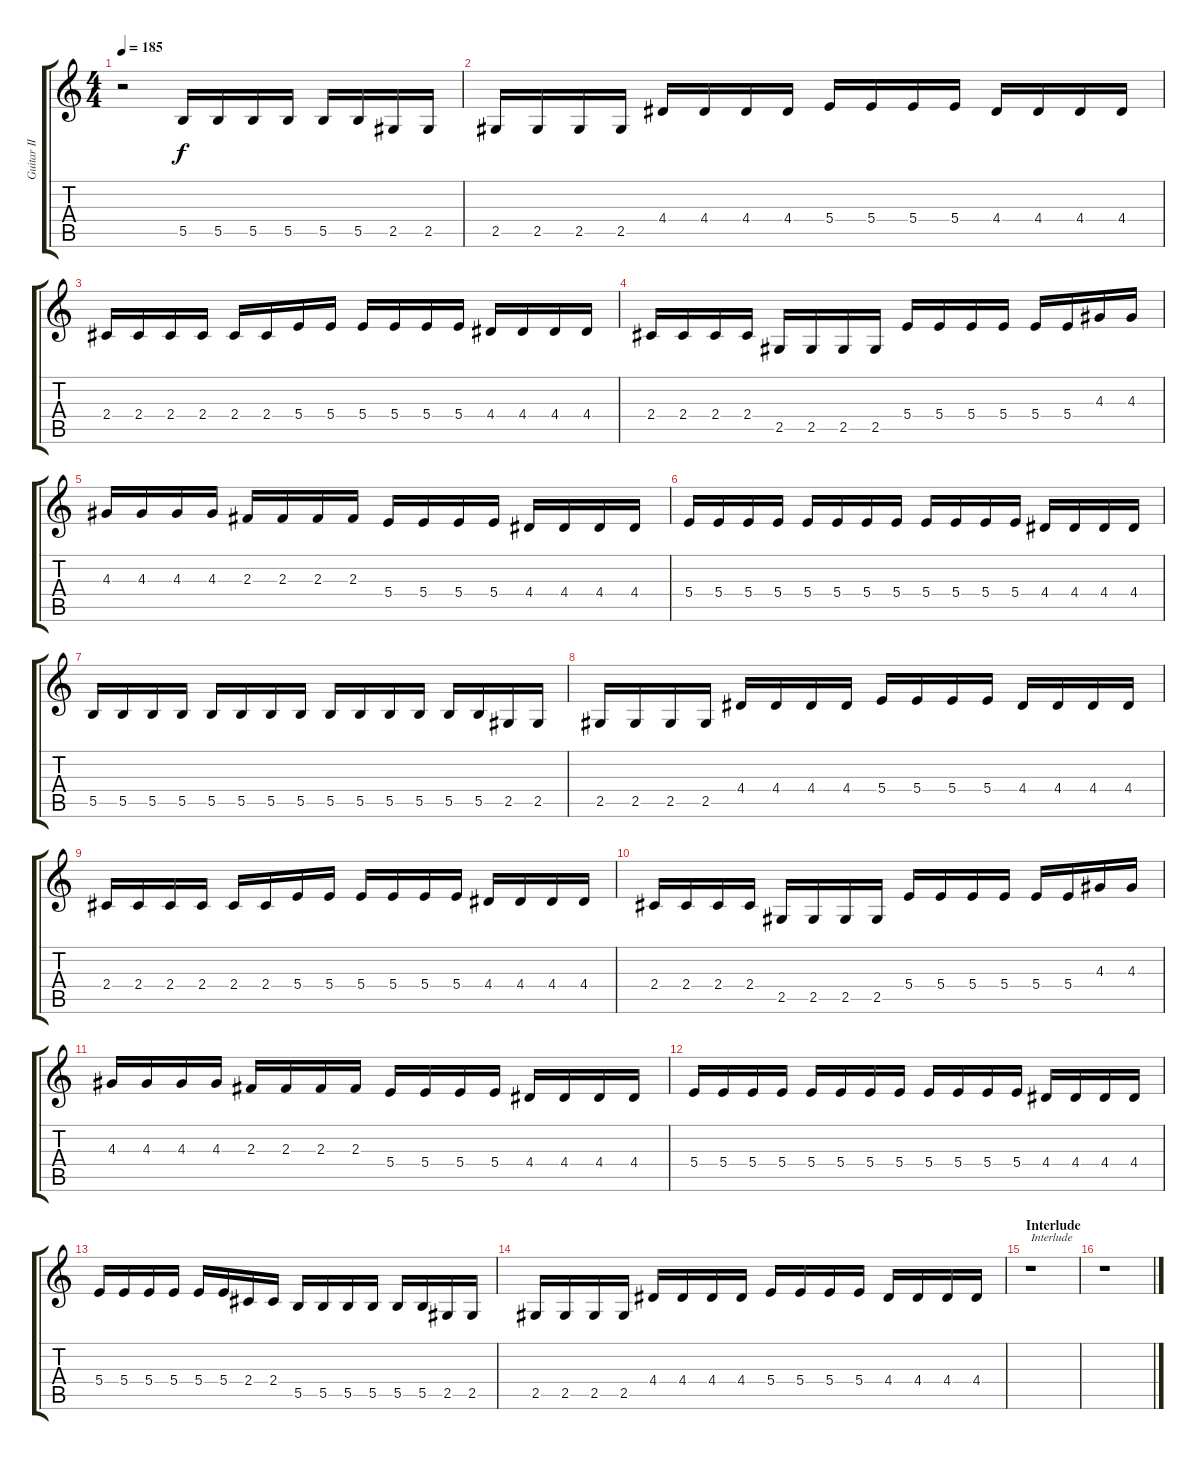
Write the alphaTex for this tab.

\track ("Guitar II [Henriksson]" "Guitar II ") {instrument overdrivenguitar}
\staff {score tabs}
\tuning (Db4 Ab3 E3 B2 Gb2 Db2) {hide}
\ts (4 4)
\tempo 185
\clef g2
\ks c
r.2{dy f} 5.5.16 5.5.16 5.5.16 5.5.16 5.5.16 5.5.16 2.5.16 2.5.16 |
2.5.16 2.5.16 2.5.16 2.5.16 4.4.16 4.4.16 4.4.16 4.4.16 5.4.16 5.4.16 5.4.16 5.4.16 4.4.16 4.4.16 4.4.16 4.4.16 |
2.4.16 2.4.16 2.4.16 2.4.16 2.4.16 2.4.16 5.4.16 5.4.16 5.4.16 5.4.16 5.4.16 5.4.16 4.4.16 4.4.16 4.4.16 4.4.16 |
2.4.16 2.4.16 2.4.16 2.4.16 2.5.16 2.5.16 2.5.16 2.5.16 5.4.16 5.4.16 5.4.16 5.4.16 5.4.16 5.4.16 4.3.16 4.3.16 |
4.3.16 4.3.16 4.3.16 4.3.16 2.3.16 2.3.16 2.3.16 2.3.16 5.4.16 5.4.16 5.4.16 5.4.16 4.4.16 4.4.16 4.4.16 4.4.16 |
5.4.16 5.4.16 5.4.16 5.4.16 5.4.16 5.4.16 5.4.16 5.4.16 5.4.16 5.4.16 5.4.16 5.4.16 4.4.16 4.4.16 4.4.16 4.4.16 |
5.5.16 5.5.16 5.5.16 5.5.16 5.5.16 5.5.16 5.5.16 5.5.16 5.5.16 5.5.16 5.5.16 5.5.16 5.5.16 5.5.16 2.5.16 2.5.16 |
2.5.16 2.5.16 2.5.16 2.5.16 4.4.16 4.4.16 4.4.16 4.4.16 5.4.16 5.4.16 5.4.16 5.4.16 4.4.16 4.4.16 4.4.16 4.4.16 |
2.4.16 2.4.16 2.4.16 2.4.16 2.4.16 2.4.16 5.4.16 5.4.16 5.4.16 5.4.16 5.4.16 5.4.16 4.4.16 4.4.16 4.4.16 4.4.16 |
2.4.16 2.4.16 2.4.16 2.4.16 2.5.16 2.5.16 2.5.16 2.5.16 5.4.16 5.4.16 5.4.16 5.4.16 5.4.16 5.4.16 4.3.16 4.3.16 |
4.3.16 4.3.16 4.3.16 4.3.16 2.3.16 2.3.16 2.3.16 2.3.16 5.4.16 5.4.16 5.4.16 5.4.16 4.4.16 4.4.16 4.4.16 4.4.16 |
5.4.16 5.4.16 5.4.16 5.4.16 5.4.16 5.4.16 5.4.16 5.4.16 5.4.16 5.4.16 5.4.16 5.4.16 4.4.16 4.4.16 4.4.16 4.4.16 |
5.4.16 5.4.16 5.4.16 5.4.16 5.4.16 5.4.16 2.4.16 2.4.16 5.5.16 5.5.16 5.5.16 5.5.16 5.5.16 5.5.16 2.5.16 2.5.16 |
2.5.16 2.5.16 2.5.16 2.5.16 4.4.16 4.4.16 4.4.16 4.4.16 5.4.16 5.4.16 5.4.16 5.4.16 4.4.16 4.4.16 4.4.16 4.4.16 |
\section ("" "Interlude")
r.1{txt "Interlude"} |
r.1
